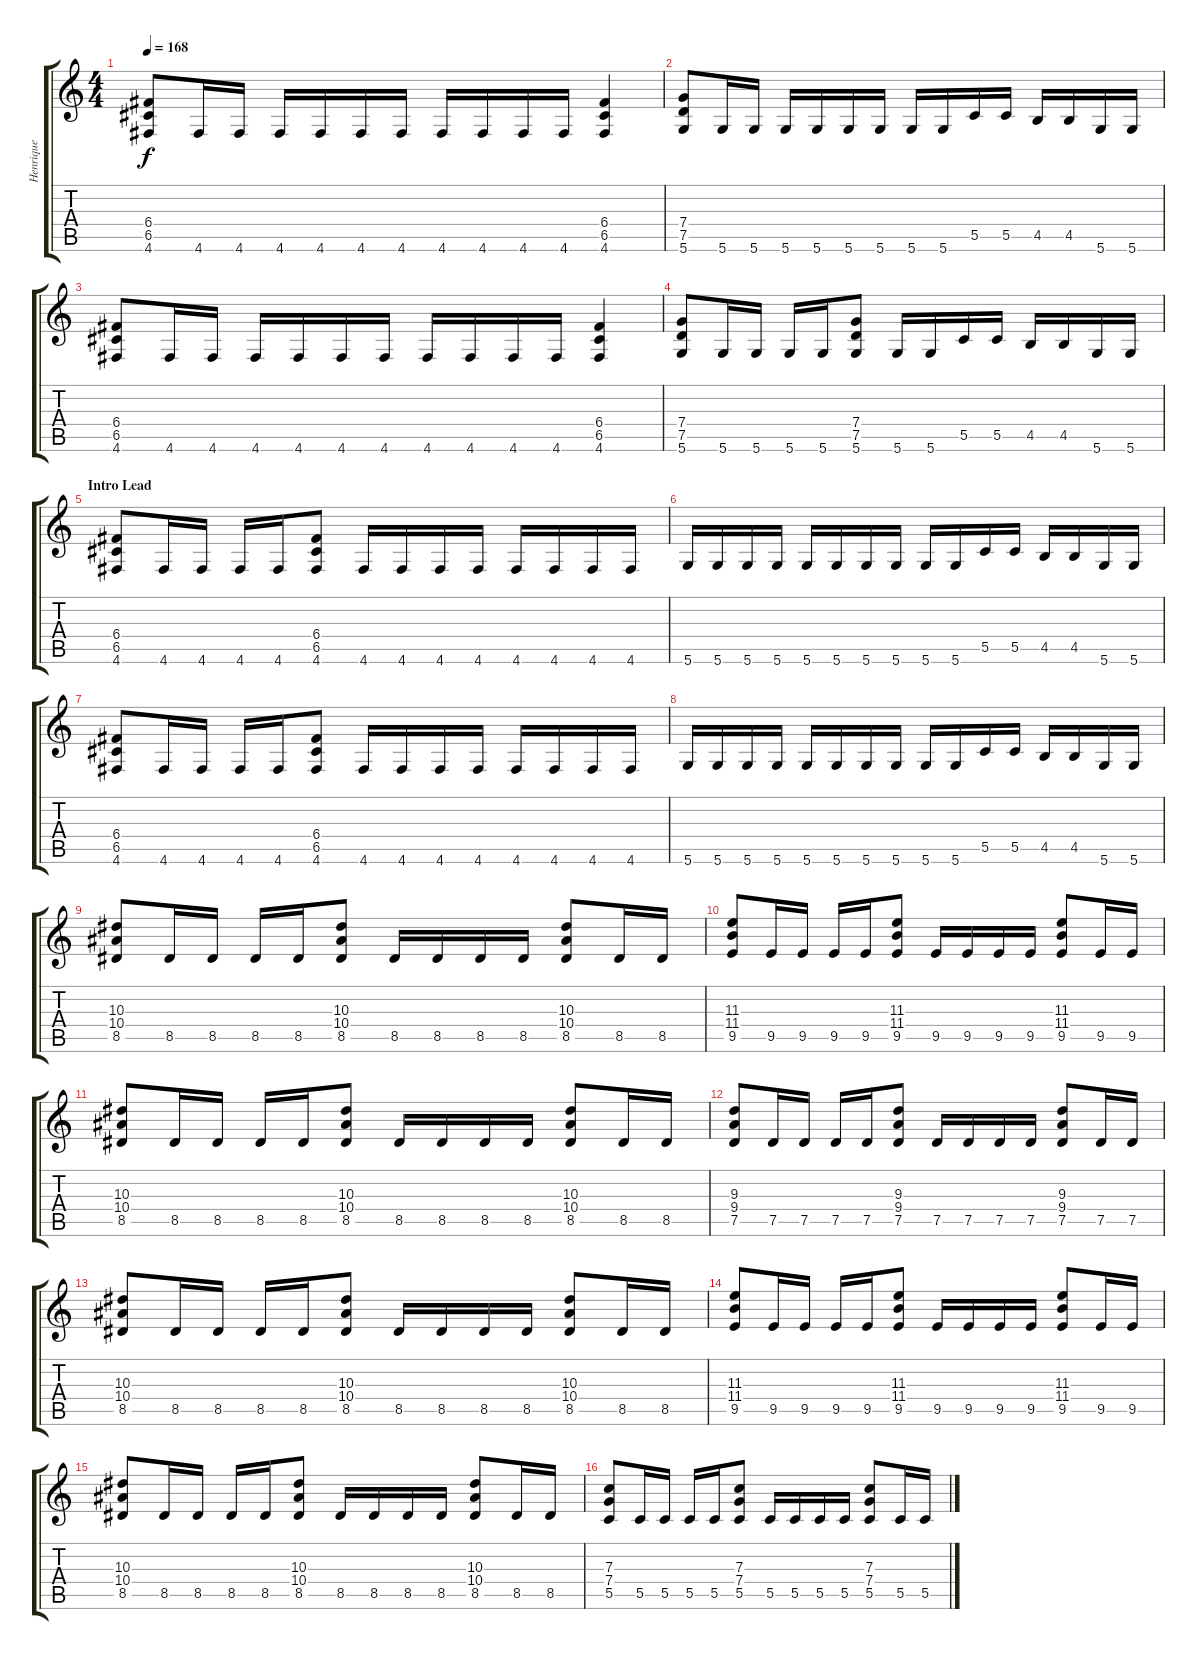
\track ("Henrique" "Henrique") {instrument distortionguitar}
\staff {score tabs}
\tuning (D4 A3 F3 C3 G2 D2) {hide}
\ts (4 4)
\tempo 168
\clef g2
\ks c
(6.4 6.5 4.6).8{dy f instrument distortionguitar} 4.6.16 4.6.16 4.6.16 4.6.16 4.6.16 4.6.16 4.6.16 4.6.16 4.6.16 4.6.16 (6.4 6.5 4.6).4 |
(7.4 7.5 5.6).8 5.6.16 5.6.16 5.6.16 5.6.16 5.6.16 5.6.16 5.6.16 5.6.16 5.5.16 5.5.16 4.5.16 4.5.16 5.6.16 5.6.16 |
(6.4 6.5 4.6).8 4.6.16 4.6.16 4.6.16 4.6.16 4.6.16 4.6.16 4.6.16 4.6.16 4.6.16 4.6.16 (6.4 6.5 4.6).4 |
(7.4 7.5 5.6).8 5.6.16 5.6.16 5.6.16 5.6.16 (7.4 7.5 5.6).8 5.6.16 5.6.16 5.5.16 5.5.16 4.5.16 4.5.16 5.6.16 5.6.16 |
\section ("" "Intro Lead")
(6.4 6.5 4.6).8 4.6.16 4.6.16 4.6.16 4.6.16 (6.4 6.5 4.6).8 4.6.16 4.6.16 4.6.16 4.6.16 4.6.16 4.6.16 4.6.16 4.6.16 |
5.6.16 5.6.16 5.6.16 5.6.16 5.6.16 5.6.16 5.6.16 5.6.16 5.6.16 5.6.16 5.5.16 5.5.16 4.5.16 4.5.16 5.6.16 5.6.16 |
(6.4 6.5 4.6).8 4.6.16 4.6.16 4.6.16 4.6.16 (6.4 6.5 4.6).8 4.6.16 4.6.16 4.6.16 4.6.16 4.6.16 4.6.16 4.6.16 4.6.16 |
5.6.16 5.6.16 5.6.16 5.6.16 5.6.16 5.6.16 5.6.16 5.6.16 5.6.16 5.6.16 5.5.16 5.5.16 4.5.16 4.5.16 5.6.16 5.6.16 |
(10.3 10.4 8.5).8 8.5.16 8.5.16 8.5.16 8.5.16 (10.3 10.4 8.5).8 8.5.16 8.5.16 8.5.16 8.5.16 (10.3 10.4 8.5).8 8.5.16 8.5.16 |
(11.3 11.4 9.5).8 9.5.16 9.5.16 9.5.16 9.5.16 (11.3 11.4 9.5).8 9.5.16 9.5.16 9.5.16 9.5.16 (11.3 11.4 9.5).8 9.5.16 9.5.16 |
(10.3 10.4 8.5).8 8.5.16 8.5.16 8.5.16 8.5.16 (10.3 10.4 8.5).8 8.5.16 8.5.16 8.5.16 8.5.16 (10.3 10.4 8.5).8 8.5.16 8.5.16 |
(9.3 9.4 7.5).8 7.5.16 7.5.16 7.5.16 7.5.16 (9.3 9.4 7.5).8 7.5.16 7.5.16 7.5.16 7.5.16 (9.3 9.4 7.5).8 7.5.16 7.5.16 |
(10.3 10.4 8.5).8 8.5.16 8.5.16 8.5.16 8.5.16 (10.3 10.4 8.5).8 8.5.16 8.5.16 8.5.16 8.5.16 (10.3 10.4 8.5).8 8.5.16 8.5.16 |
(11.3 11.4 9.5).8 9.5.16 9.5.16 9.5.16 9.5.16 (11.3 11.4 9.5).8 9.5.16 9.5.16 9.5.16 9.5.16 (11.3 11.4 9.5).8 9.5.16 9.5.16 |
(10.3 10.4 8.5).8 8.5.16 8.5.16 8.5.16 8.5.16 (10.3 10.4 8.5).8 8.5.16 8.5.16 8.5.16 8.5.16 (10.3 10.4 8.5).8 8.5.16 8.5.16 |
(7.3 7.4 5.5).8 5.5.16 5.5.16 5.5.16 5.5.16 (7.3 7.4 5.5).8 5.5.16 5.5.16 5.5.16 5.5.16 (7.3 7.4 5.5).8 5.5.16 5.5.16
